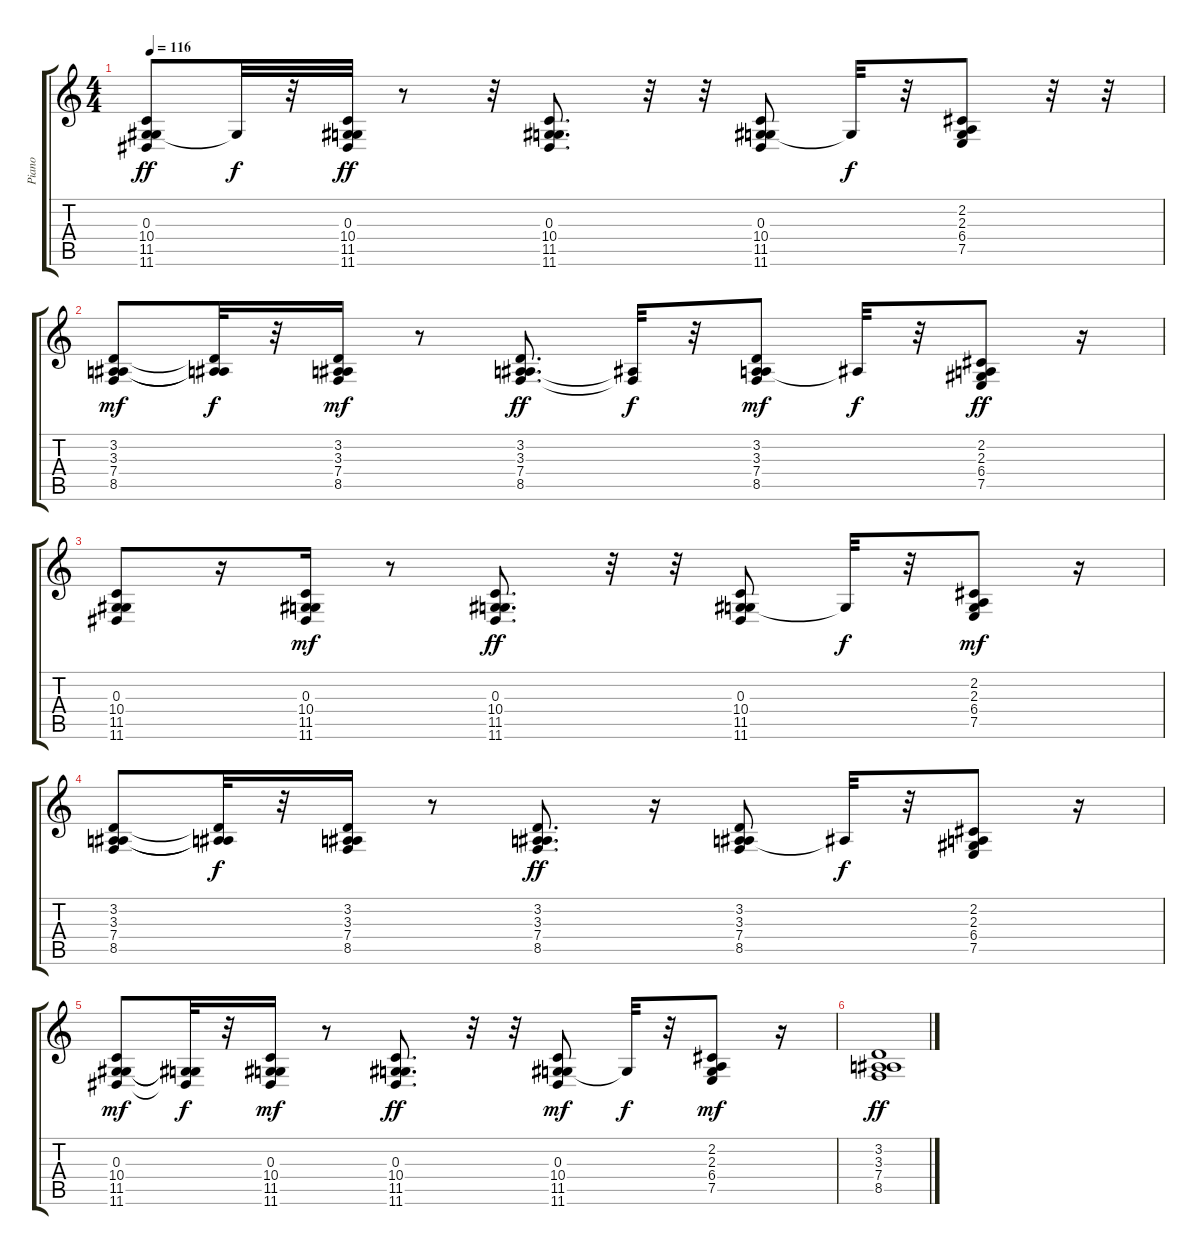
\track ("Piano" "Piano") {instrument acousticgrandpiano}
\staff {score tabs}
\tuning (E4 B3 G3 D3 A2 E2) {hide}
\ts (4 4)
\tempo 116
\clef g2
\ks c
(0.3 10.4 11.5 11.6).8{dy ff} 11.5{t}.32{dy f} r.32 (0.3 10.4 11.5 11.6).32{dy ff} r.8 r.32 (0.3 10.4 11.5 11.6).8{d} r.32 r.32 (0.3 10.4 11.5 11.6).8 11.5{t}.32{dy f} r.32 (2.2 2.3 6.4 7.5).8 r.32 r.32 |
(3.2 3.3 7.4 8.5).8{dy mf} (3.2{t} 3.3{t} 7.4{t}).32{dy f} r.32 (3.2 3.3 7.4 8.5).16{dy mf} r.8 (3.2 3.3 7.4 8.5).8{d dy ff} (3.3{t} 8.5{t}).32{dy f} r.32 (3.2 3.3 7.4 8.5).8{dy mf} 3.3{t}.32{dy f} r.32 (2.2 2.3 6.4 7.5).8{dy ff} r.16 |
(0.3 10.4 11.5 11.6).8 r.16 (0.3 10.4 11.5 11.6).16{dy mf} r.8 (0.3 10.4 11.5 11.6).8{d dy ff} r.32 r.32 (0.3 10.4 11.5 11.6).8 11.5{t}.32{dy f} r.32 (2.2 2.3 6.4 7.5).8{dy mf} r.16 |
(3.2 3.3 7.4 8.5).8 (3.2{t} 3.3{t} 7.4{t}).32{dy f} r.32 (3.2 3.3 7.4 8.5).16 r.8 (3.2 3.3 7.4 8.5).8{d dy ff} r.16 (3.2 3.3 7.4 8.5).8 3.3{t}.32{dy f} r.32 (2.2 2.3 6.4 7.5).8 r.16 |
(0.3 10.4 11.5 11.6).8{dy mf} (0.3{t} 11.5{t} 11.6{t}).32{dy f} r.32 (0.3 10.4 11.5 11.6).16{dy mf} r.8 (0.3 10.4 11.5 11.6).8{d dy ff} r.32 r.32 (0.3 10.4 11.5 11.6).8{dy mf} 11.5{t}.32{dy f} r.32 (2.2 2.3 6.4 7.5).8{dy mf} r.16 |
(3.2 3.3 7.4 8.5).1{dy ff}
